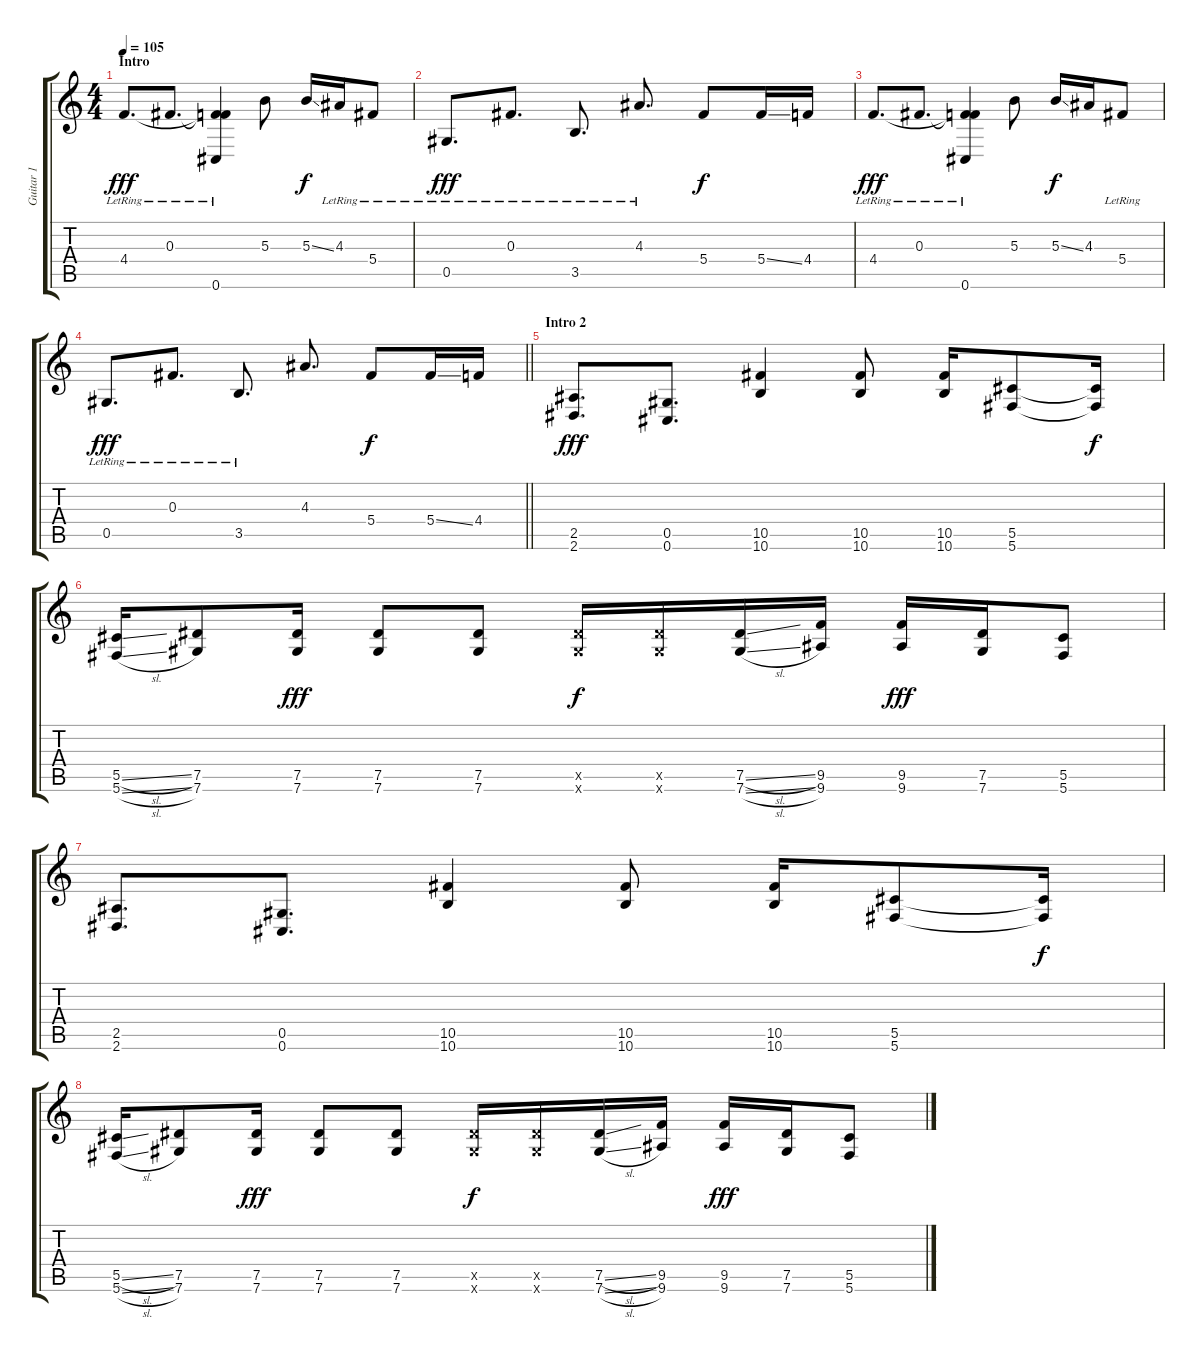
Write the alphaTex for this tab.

\track ("Guitar 1" "Guitar 1") {instrument electricguitarclean}
\staff {score tabs}
\tuning (Eb4 Bb3 Gb3 Db3 Ab2 Db2) {hide}
\ts (4 4)
\section ("" "Intro")
\tempo 105
\clef g2
\ks c
4.4{lr}.8{d dy fff volume 16 balance 0 instrument electricguitarclean} 0.3{lr}.8{d} (0.3{t} 4.4{t} 0.6{lr}).4 5.3.8 5.3{ss}.16{dy f} 4.3{lr}.16 5.4{lr}.8 |
0.5{lr}.8{d dy fff} 0.3{lr}.8{d} 3.5{lr}.8{d} 4.3{lr}.8{d} 5.4.8{dy f} 5.4{ss}.16 4.4.16 |
4.4{lr}.8{d dy fff} 0.3{lr}.8{d} (0.3{t} 4.4{t} 0.6{lr}).4 5.3.8 5.3{ss}.16{dy f} 4.3.16 5.4{lr}.8 |
\barLineRight lightlight
0.5{lr}.8{d dy fff} 0.3{lr}.8{d} 3.5{lr}.8{d} 4.3.8{d} 5.4.8{dy f} 5.4{ss}.16 4.4.16 |
\section ("" "Intro 2")
(2.5 2.6).8{d dy fff volume 16 balance 0 instrument overdrivenguitar} (0.5 0.6).8{d} (10.5 10.6).4 (10.5 10.6).8 (10.5 10.6).16 (5.5 5.6).8 (5.5{t} 5.6{t}).16{dy f} |
(5.5{sl} 5.6{sl}).16 (7.5 7.6).8 (7.5 7.6).16{dy fff} (7.5 7.6).8 (7.5 7.6).8 (7.5{x} 7.6{x}).16{dy f} (7.5{x} 7.6{x}).16 (7.5{sl} 7.6{sl}).16 (9.5 9.6).16 (9.5 9.6).16{dy fff} (7.5 7.6).16 (5.5 5.6).8 |
(2.5 2.6).8{d} (0.5 0.6).8{d} (10.5 10.6).4 (10.5 10.6).8 (10.5 10.6).16 (5.5 5.6).8 (5.5{t} 5.6{t}).16{dy f} |
(5.5{sl} 5.6{sl}).16 (7.5 7.6).8 (7.5 7.6).16{dy fff} (7.5 7.6).8 (7.5 7.6).8 (7.5{x} 7.6{x}).16{dy f} (7.5{x} 7.6{x}).16 (7.5{sl} 7.6{sl}).16 (9.5 9.6).16 (9.5 9.6).16{dy fff} (7.5 7.6).16 (5.5 5.6).8
